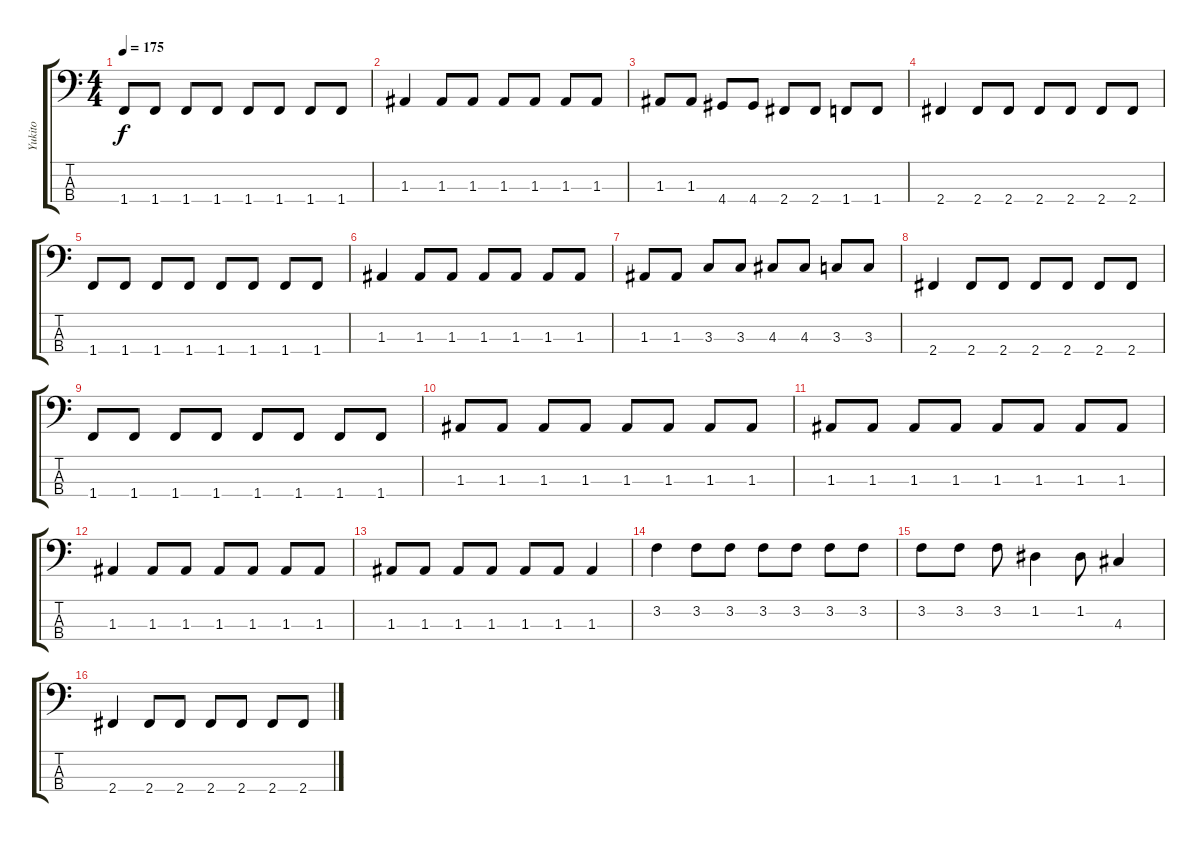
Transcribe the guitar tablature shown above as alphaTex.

\track ("Yukito" "Yukito") {instrument electricbasspick}
\staff {score tabs}
\tuning (G2 D2 A1 E1) {hide}
\ts (4 4)
\tempo 175
\clef f4
\ks c
1.4.8{dy f} 1.4.8 1.4.8 1.4.8 1.4.8 1.4.8 1.4.8 1.4.8 |
1.3.4 1.3.8 1.3.8 1.3.8 1.3.8 1.3.8 1.3.8 |
1.3.8 1.3.8 4.4.8 4.4.8 2.4.8 2.4.8 1.4.8 1.4.8 |
2.4.4 2.4.8 2.4.8 2.4.8 2.4.8 2.4.8 2.4.8 |
1.4.8 1.4.8 1.4.8 1.4.8 1.4.8 1.4.8 1.4.8 1.4.8 |
1.3.4 1.3.8 1.3.8 1.3.8 1.3.8 1.3.8 1.3.8 |
1.3.8 1.3.8 3.3.8 3.3.8 4.3.8 4.3.8 3.3.8 3.3.8 |
2.4.4 2.4.8 2.4.8 2.4.8 2.4.8 2.4.8 2.4.8 |
1.4.8 1.4.8 1.4.8 1.4.8 1.4.8 1.4.8 1.4.8 1.4.8 |
1.3.8 1.3.8 1.3.8 1.3.8 1.3.8 1.3.8 1.3.8 1.3.8 |
1.3.8 1.3.8 1.3.8 1.3.8 1.3.8 1.3.8 1.3.8 1.3.8 |
1.3.4 1.3.8 1.3.8 1.3.8 1.3.8 1.3.8 1.3.8 |
1.3.8 1.3.8 1.3.8 1.3.8 1.3.8 1.3.8 1.3.4 |
3.2.4 3.2.8 3.2.8 3.2.8 3.2.8 3.2.8 3.2.8 |
3.2.8 3.2.8 3.2.8 1.2.4 1.2.8 4.3.4 |
2.4.4 2.4.8 2.4.8 2.4.8 2.4.8 2.4.8 2.4.8
